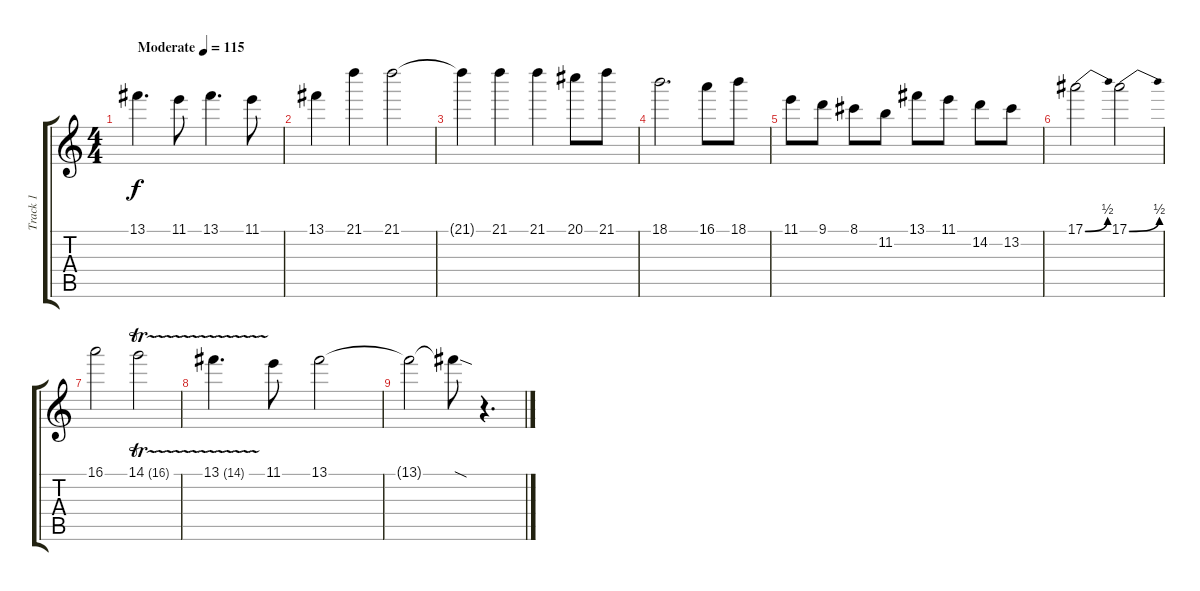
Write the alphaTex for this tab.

\track ("Track 1" "Track 1") {instrument distortionguitar}
\staff {score tabs}
\tuning (F4 C4 Ab3 Eb3 Bb2 Eb2) {hide}
\ts (4 4)
\tempo (115 "Moderate")
\clef g2
\ks c
13.1.4{d dy f instrument distortionguitar} 11.1.8 13.1.4{d} 11.1.8 |
13.1.4 21.1.4 21.1.2 |
21.1{t}.4 21.1.4 21.1.4 20.1.8 21.1.8 |
18.1.2{d} 16.1.8 18.1.8 |
11.1.8 9.1.8 8.1.8 11.2.8 13.1.8 11.1.8 14.2.8 13.2.8 |
17.1{be (bend 0 0 60 2)}.2 17.1{be (bend 0 0 60 2)}.2 |
16.1.2 14.1{tr (16 32)}.2 |
13.1{tr (14 32)}.4{d} 11.1.8 13.1.2 |
13.1{t}.2 13.1{sod t}.8 r.4{d}
